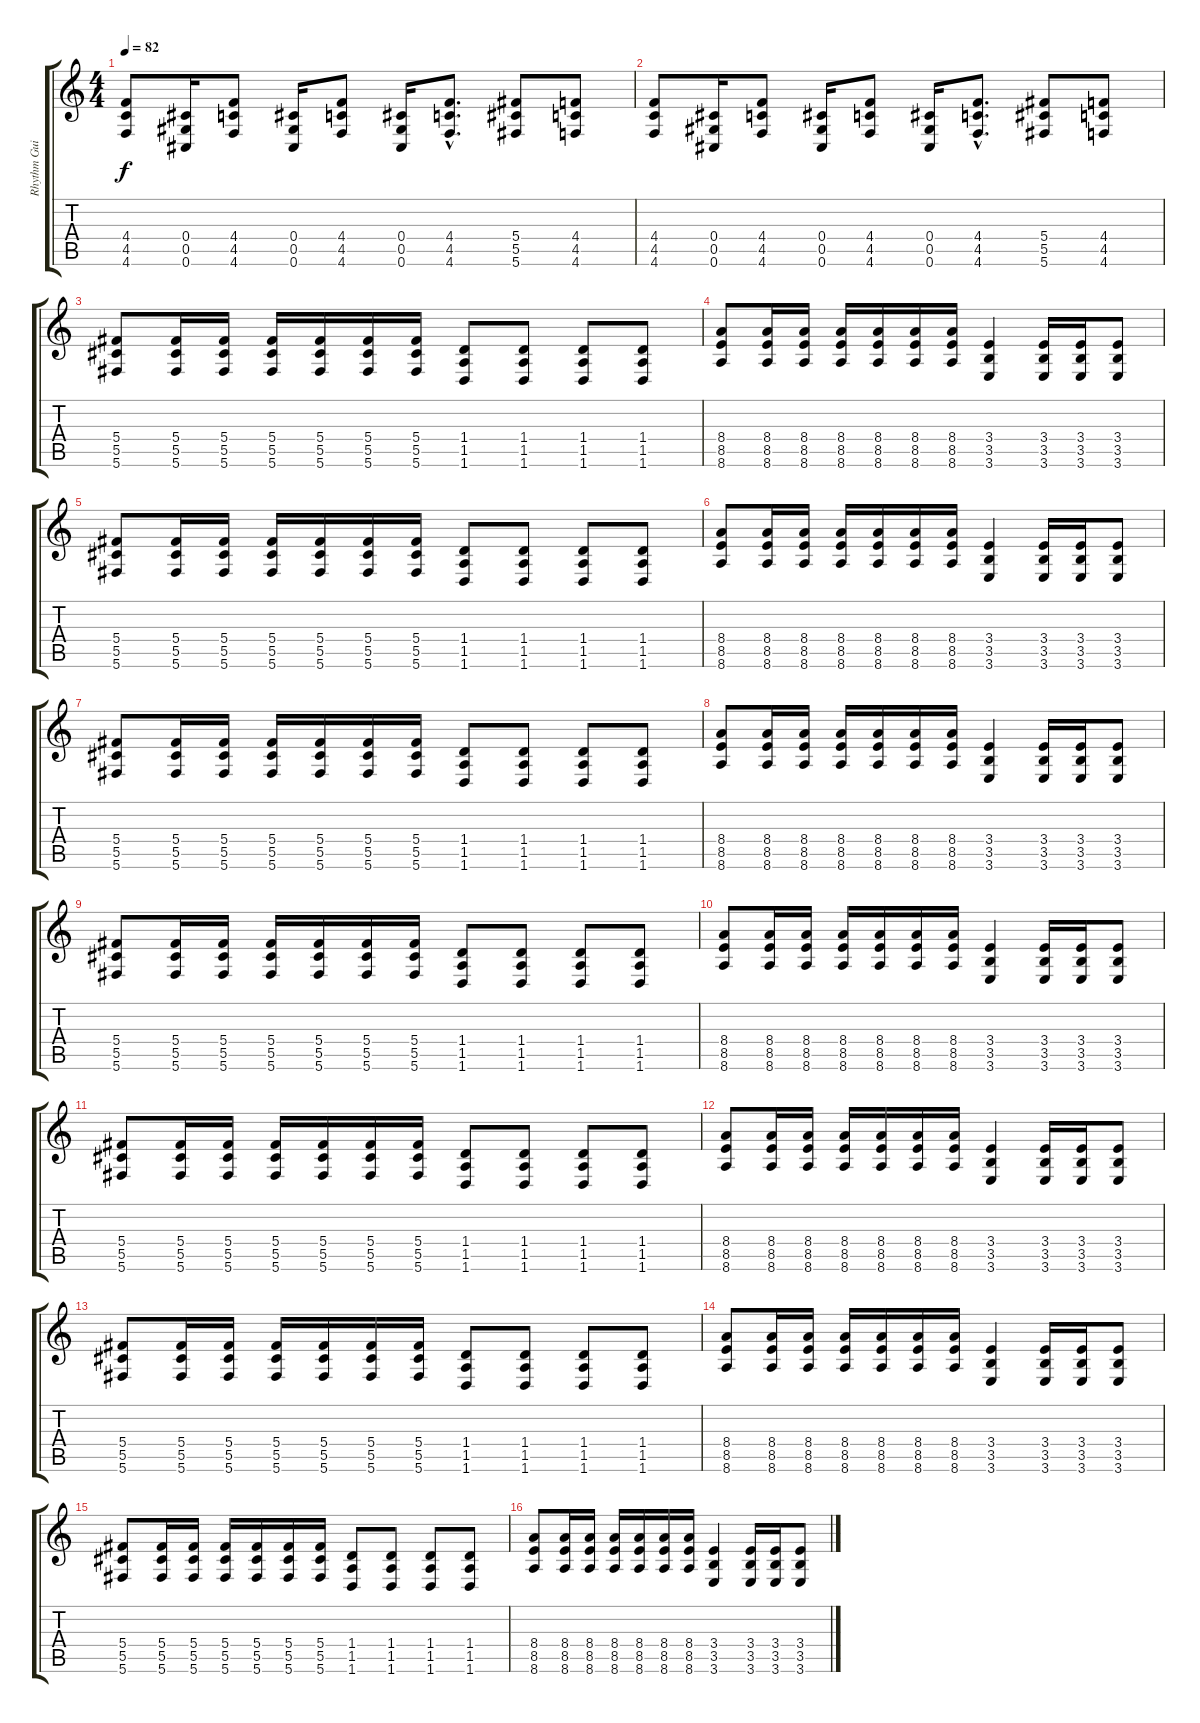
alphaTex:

\track ("Rhythm Guitar" "Rhythm Gui") {instrument distortionguitar}
\staff {score tabs}
\tuning (Eb4 Bb3 Gb3 Db3 Ab2 Db2) {hide}
\ts (4 4)
\tempo 82
\clef g2
\ks c
(4.4 4.5 4.6).8{dy f} (0.4 0.5 0.6).16 (4.4 4.5 4.6).8 (0.4 0.5 0.6).16 (4.4 4.5 4.6).8 (0.4 0.5 0.6).16 (4.4{hac} 4.5{hac} 4.6{hac}).8{d} (5.4 5.5 5.6).8 (4.4 4.5 4.6).8 |
(4.4 4.5 4.6).8 (0.4 0.5 0.6).16 (4.4 4.5 4.6).8 (0.4 0.5 0.6).16 (4.4 4.5 4.6).8 (0.4 0.5 0.6).16 (4.4{hac} 4.5{hac} 4.6{hac}).8{d} (5.4 5.5 5.6).8 (4.4 4.5 4.6).8 |
(5.4 5.5 5.6).8 (5.4 5.5 5.6).16 (5.4 5.5 5.6).16 (5.4 5.5 5.6).16 (5.4 5.5 5.6).16 (5.4 5.5 5.6).16 (5.4 5.5 5.6).16 (1.4 1.5 1.6).8 (1.4 1.5 1.6).8 (1.4 1.5 1.6).8 (1.4 1.5 1.6).8 |
(8.4 8.5 8.6).8 (8.4 8.5 8.6).16 (8.4 8.5 8.6).16 (8.4 8.5 8.6).16 (8.4 8.5 8.6).16 (8.4 8.5 8.6).16 (8.4 8.5 8.6).16 (3.4 3.5 3.6).4 (3.4 3.5 3.6).16 (3.4 3.5 3.6).16 (3.4 3.5 3.6).8 |
(5.4 5.5 5.6).8 (5.4 5.5 5.6).16 (5.4 5.5 5.6).16 (5.4 5.5 5.6).16 (5.4 5.5 5.6).16 (5.4 5.5 5.6).16 (5.4 5.5 5.6).16 (1.4 1.5 1.6).8 (1.4 1.5 1.6).8 (1.4 1.5 1.6).8 (1.4 1.5 1.6).8 |
(8.4 8.5 8.6).8 (8.4 8.5 8.6).16 (8.4 8.5 8.6).16 (8.4 8.5 8.6).16 (8.4 8.5 8.6).16 (8.4 8.5 8.6).16 (8.4 8.5 8.6).16 (3.4 3.5 3.6).4 (3.4 3.5 3.6).16 (3.4 3.5 3.6).16 (3.4 3.5 3.6).8 |
(5.4 5.5 5.6).8 (5.4 5.5 5.6).16 (5.4 5.5 5.6).16 (5.4 5.5 5.6).16 (5.4 5.5 5.6).16 (5.4 5.5 5.6).16 (5.4 5.5 5.6).16 (1.4 1.5 1.6).8 (1.4 1.5 1.6).8 (1.4 1.5 1.6).8 (1.4 1.5 1.6).8 |
(8.4 8.5 8.6).8 (8.4 8.5 8.6).16 (8.4 8.5 8.6).16 (8.4 8.5 8.6).16 (8.4 8.5 8.6).16 (8.4 8.5 8.6).16 (8.4 8.5 8.6).16 (3.4 3.5 3.6).4 (3.4 3.5 3.6).16 (3.4 3.5 3.6).16 (3.4 3.5 3.6).8 |
(5.4 5.5 5.6).8 (5.4 5.5 5.6).16 (5.4 5.5 5.6).16 (5.4 5.5 5.6).16 (5.4 5.5 5.6).16 (5.4 5.5 5.6).16 (5.4 5.5 5.6).16 (1.4 1.5 1.6).8 (1.4 1.5 1.6).8 (1.4 1.5 1.6).8 (1.4 1.5 1.6).8 |
(8.4 8.5 8.6).8 (8.4 8.5 8.6).16 (8.4 8.5 8.6).16 (8.4 8.5 8.6).16 (8.4 8.5 8.6).16 (8.4 8.5 8.6).16 (8.4 8.5 8.6).16 (3.4 3.5 3.6).4 (3.4 3.5 3.6).16 (3.4 3.5 3.6).16 (3.4 3.5 3.6).8 |
(5.4 5.5 5.6).8 (5.4 5.5 5.6).16 (5.4 5.5 5.6).16 (5.4 5.5 5.6).16 (5.4 5.5 5.6).16 (5.4 5.5 5.6).16 (5.4 5.5 5.6).16 (1.4 1.5 1.6).8 (1.4 1.5 1.6).8 (1.4 1.5 1.6).8 (1.4 1.5 1.6).8 |
(8.4 8.5 8.6).8 (8.4 8.5 8.6).16 (8.4 8.5 8.6).16 (8.4 8.5 8.6).16 (8.4 8.5 8.6).16 (8.4 8.5 8.6).16 (8.4 8.5 8.6).16 (3.4 3.5 3.6).4 (3.4 3.5 3.6).16 (3.4 3.5 3.6).16 (3.4 3.5 3.6).8 |
(5.4 5.5 5.6).8 (5.4 5.5 5.6).16 (5.4 5.5 5.6).16 (5.4 5.5 5.6).16 (5.4 5.5 5.6).16 (5.4 5.5 5.6).16 (5.4 5.5 5.6).16 (1.4 1.5 1.6).8 (1.4 1.5 1.6).8 (1.4 1.5 1.6).8 (1.4 1.5 1.6).8 |
(8.4 8.5 8.6).8 (8.4 8.5 8.6).16 (8.4 8.5 8.6).16 (8.4 8.5 8.6).16 (8.4 8.5 8.6).16 (8.4 8.5 8.6).16 (8.4 8.5 8.6).16 (3.4 3.5 3.6).4 (3.4 3.5 3.6).16 (3.4 3.5 3.6).16 (3.4 3.5 3.6).8 |
(5.4 5.5 5.6).8 (5.4 5.5 5.6).16 (5.4 5.5 5.6).16 (5.4 5.5 5.6).16 (5.4 5.5 5.6).16 (5.4 5.5 5.6).16 (5.4 5.5 5.6).16 (1.4 1.5 1.6).8 (1.4 1.5 1.6).8 (1.4 1.5 1.6).8 (1.4 1.5 1.6).8 |
(8.4 8.5 8.6).8 (8.4 8.5 8.6).16 (8.4 8.5 8.6).16 (8.4 8.5 8.6).16 (8.4 8.5 8.6).16 (8.4 8.5 8.6).16 (8.4 8.5 8.6).16 (3.4 3.5 3.6).4 (3.4 3.5 3.6).16 (3.4 3.5 3.6).16 (3.4 3.5 3.6).8
